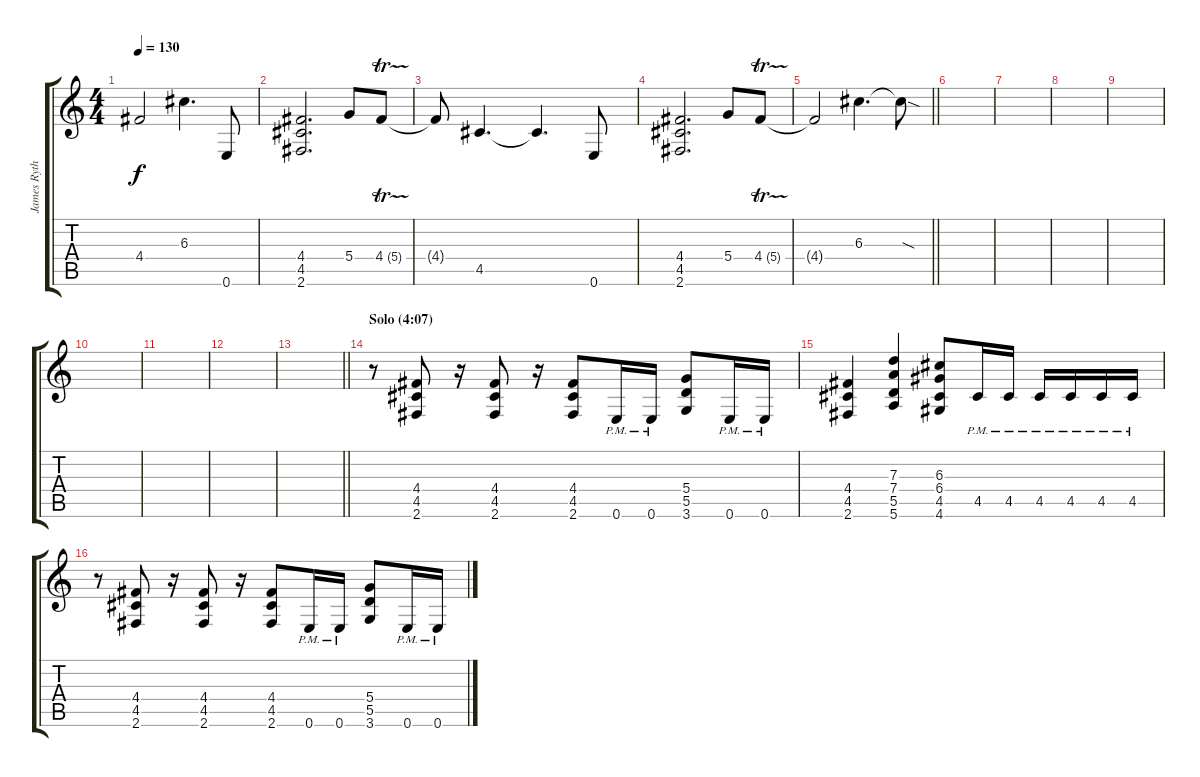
\track ("James Ryth." "James Ryth") {instrument distortionguitar}
\staff {score tabs}
\tuning (E4 B3 G3 D3 A2 E2) {hide}
\ts (4 4)
\tempo 130
\clef g2
\ks c
4.4{t}.2{dy f} 6.3.4{d} 0.6.8 |
(4.4 4.5 2.6).2{d} 5.4.8 4.4{tr (5 32)}.8 |
4.4{t}.8 4.5.4{d} 4.5{t}.4{d} 0.6.8 |
(4.4 4.5 2.6).2{d} 5.4.8 4.4{tr (5 32)}.8 |
\barLineRight lightlight
4.4{t}.2 6.3.4{d} 6.3{sod t}.8 |
\section ("" "")
|
|
|
|
|
|
|
\barLineRight lightlight
|
\section ("" "Solo (4:07)")
r.8{volume 13} (4.4 4.5 2.6).8 r.16 (4.4 4.5 2.6).8 r.16 (4.4 4.5 2.6).8 0.6{pm}.16 0.6{pm}.16 (5.4 5.5 3.6).8 0.6{pm}.16 0.6{pm}.16 |
(4.4 4.5 2.6).4 (7.3 7.4 5.5 5.6).4 (6.3 6.4 4.5 4.6).8 4.5{pm}.16 4.5{pm}.16 4.5{pm}.16 4.5{pm}.16 4.5{pm}.16 4.5{pm}.16 |
r.8 (4.4 4.5 2.6).8 r.16 (4.4 4.5 2.6).8 r.16 (4.4 4.5 2.6).8 0.6{pm}.16 0.6{pm}.16 (5.4 5.5 3.6).8 0.6{pm}.16 0.6{pm}.16
